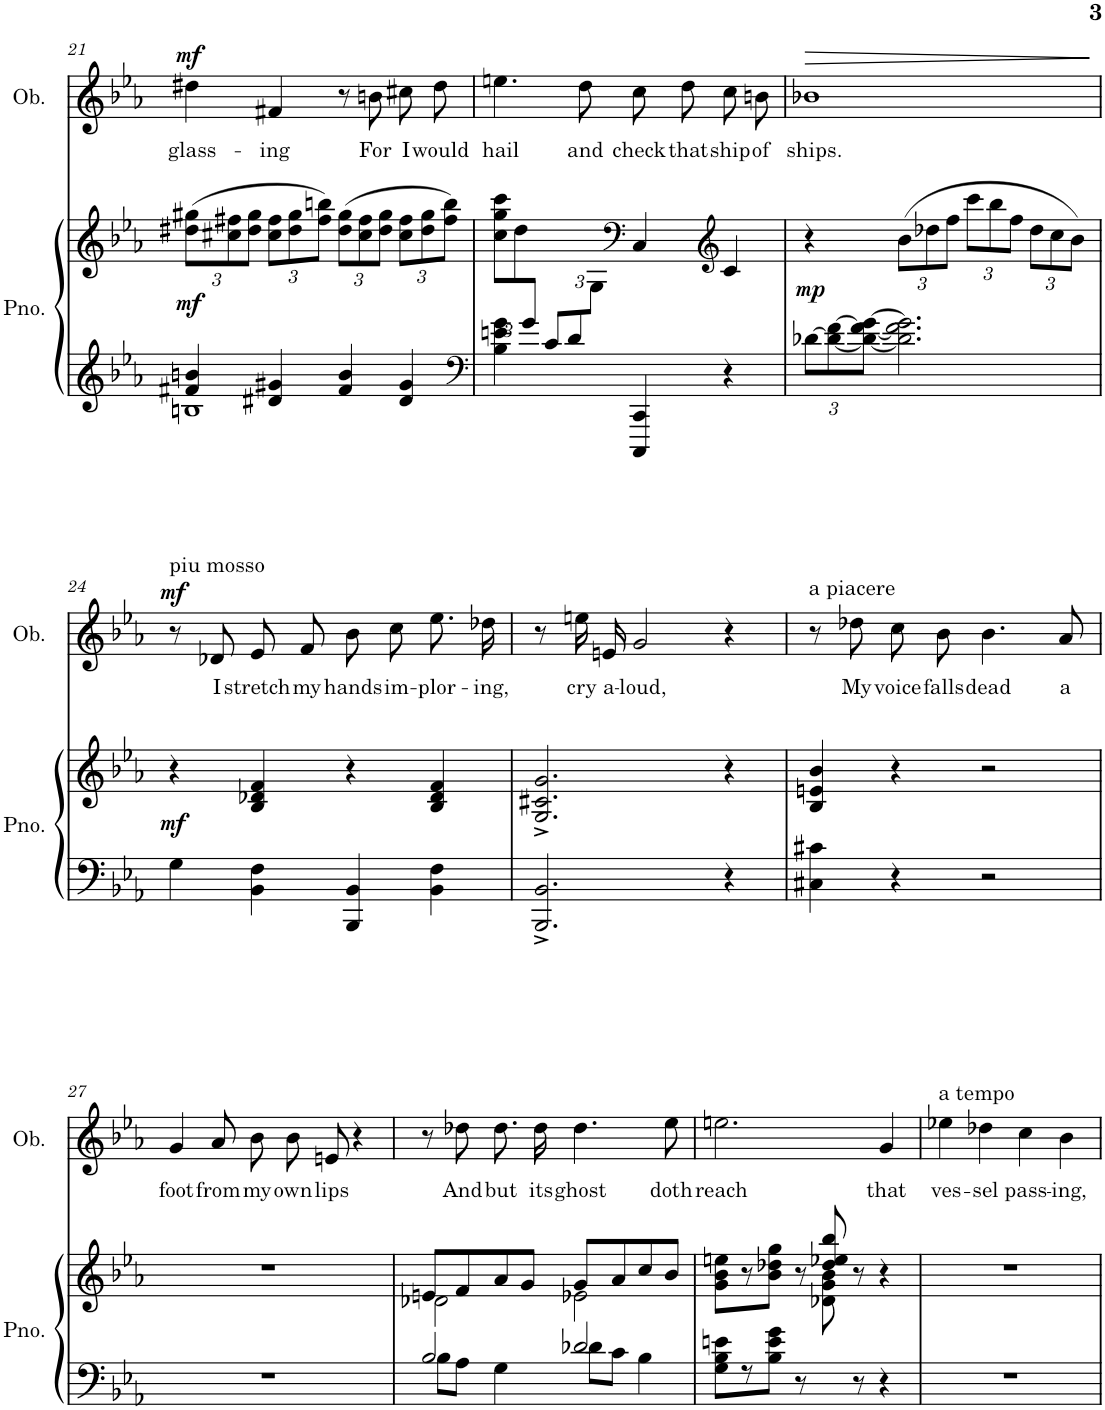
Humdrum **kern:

**kern	**kern	**dynam	**kern	**text	**dynam
*part2	*part2	*part2	*part1	*part1	*part1
*staff3	*staff2	*staff2/3	*staff1	*staff1	*staff1
*I"Piano	*	*	*I"Oboe	*	*
*I'Pno.	*	*	*I'Ob.	*	*
!!LO:PB:g=z
*clefG2	*clefG2	*	*clefG2	*	*
*k[b-e-a-]	*k[b-e-a-]	*	*k[b-e-a-]	*	*
*M4/4	*M4/4	*	*M4/4	*	*
*met(c)	*met(c)	*	*met(c)	*	*
=21	=21	=21	=21	=21	=21
*^	*	*	*	*	*
*	*	*Xbrackettup	*	*	*	*
!	!	!	!LO:DY:b	!	!LO:LY:b	!LO:DY:a
4f#X/ 4bn/	1Bn	(12dd#X\ 12gg#X\L	mf	4dd#X\	glass-	mf
.	.	12cc#X\ 12ff#X\	.	.	.	.
.	.	12dd#\ 12gg#\J	.	.	.	.
!	!	!	!	!	!LO:LY:b	!
4d#X/ 4g#X/	.	12cc#\ 12ff#\L	.	4f#X/	-ing	.
.	.	12dd#\ 12gg#\	.	.	.	.
.	.	12ff#\ 12bbn\J)	.	.	.	.
4f#/ 4b/	.	(12dd#\ 12gg#\L	.	8r	.	.
.	.	12cc#\ 12ff#\	.	.	.	.
!	!	!	!	!	!LO:LY:b	!
.	.	.	.	8bn\	For	.
.	.	12dd#\ 12gg#\J	.	.	.	.
!	!	!	!	!	!LO:LY:b	!
4d#/ 4g#/	.	12cc#\ 12ff#\L	.	8cc#X\L	I	.
.	.	12dd#\ 12gg#\	.	.	.	.
!	!	!	!	!	!LO:LY:b	!
.	.	.	.	8dd#\J	would	.
.	.	12ff#\ 12bb\J)	.	.	.	.
=22	=22	=22	=22	=22	=22	=22
*clefF4	*	*	*	*	*	*
*	*	*^	*	*	*	*
!	!	!	!	!	!	!LO:LY:b	!
6ryy	4B-\ 4en\ 4g\	12cc\ 12gg\ 12ccc\L	12%5ryy	.	4.een\	hail	.
.	.	12dd\	.	.	.	.	.
12g/J	.	12ryy	.	.	.	.	.
*	*Xbrackettup	*	*	*	*	*	*
2.ryy	12c/L	4ryy	.	.	.	.	.
.	12d/	.	.	.	.	.	.
!	!	!	!	!	!	!LO:LY:b	!
.	.	.	.	.	8dd\	and	.
.	12ryy	.	12G\J	.	.	.	.
*	*	*clefF4	*	*	*	*	*
!	!	!	!	!	!	!LO:LY:b	!
.	4CCC/ 4CC/	4C/	2ryy	.	8cc\L	check	.
!	!	!	!	!	!	!LO:LY:b	!
.	.	.	.	.	8dd\J	that	.
*	*	*clefG2	*	*	*	*	*
!	!	!	!	!	!	!LO:LY:b	!
.	4r	4c/	.	.	8cc\L	ship	.
!	!	!	!	!	!	!LO:LY:b	!
.	.	.	.	.	8bn\J	of	.
*v	*v	*	*	*	*	*	*
*	*v	*v	*	*	*	*
=23	=23	=23	=23	=23	=23
!	!	!LO:DY:b	!	!LO:LY:b	!LO:HP:b
[12d-X\L	4r	mp	1b-X	ships.	>
12d-\_ [12f\	.	.	.	.	.
12d-\_ 12f\_ [12g\J	.	.	.	.	.
2.d-\] 2.f\] 2.g\]	(12b-\L	.	.	.	.
.	12dd-X\	.	.	.	.
.	12ff\J	.	.	.	.
.	12ccc\L	.	.	.	.
.	12bb-\	.	.	.	.
.	12ff\J	.	.	.	.
.	12dd-\L	.	.	.	.
.	12cc\	.	.	.	.
.	12b-\J)	.	.	.	.
.	.	.	.	.	]
!!LO:LB:g=z
=24	=24	=24	=24	=24	=24
!	!	!	!LO:TX:a:t=piu mosso	!	!
!	!	!LO:DY:b	!	!	!LO:DY:a
4G\	4r	mf	8r	.	mf
!	!	!	!	!LO:LY:b	!
.	.	.	8d-X/	I	.
!	!	!	!	!LO:LY:b	!
4BB-\ 4F\	4B-/ 4d-X/ 4f/	.	8e-/L	stretch	.
!	!	!	!	!LO:LY:b	!
.	.	.	8f/J	my	.
!	!	!	!	!LO:LY:b	!
4BBB-/ 4BB-/	4r	.	8b-\L	hands	.
!	!	!	!	!LO:LY:b	!
.	.	.	8cc\J	im-	.
!	!	!	!	!LO:LY:b	!
4BB-\ 4F\	4B-/ 4d-/ 4f/	.	8.ee-\L	-plor-	.
!	!	!	!	!LO:LY:b	!
.	.	.	16dd-X\Jk	-ing,	.
=25	=25	=25	=25	=25	=25
2.BBB-/^ 2.BB-/^	2.G/^ 2.c#X/^ 2.g/^	.	8r	.	.
!	!	!	!	!LO:LY:b	!
.	.	.	16een/LL	cry	.
!	!	!	!	!LO:LY:b	!
.	.	.	16en/JJ	a-	.
!	!	!	!	!LO:LY:b	!
.	.	.	2g/	-loud,	.
4r	4r	.	4r	.	.
=26	=26	=26	=26	=26	=26
!	!	!	!LO:TX:a:t=a piacere	!	!
4C#X\ 4c#X\	4B-/ 4en/ 4b-/	.	8r	.	.
!	!	!	!	!LO:LY:b	!
.	.	.	8dd-X\	My	.
!	!	!	!	!LO:LY:b	!
4r	4r	.	8cc\L	voice	.
!	!	!	!	!LO:LY:b	!
.	.	.	8b-\J	falls	.
!	!	!	!	!LO:LY:b	!
2r	2r	.	4.b-\	dead	.
!	!	!	!	!LO:LY:b	!
.	.	.	8a-/	a	.
!!LO:LB:g=z
=27	=27	=27	=27	=27	=27
!	!	!	!	!LO:LY:b	!
1r	1r	.	4g/	foot	.
!	!	!	!	!LO:LY:b	!
.	.	.	8a-/L	from	.
!	!	!	!	!LO:LY:b	!
.	.	.	8b-/J	my	.
!	!	!	!	!LO:LY:b	!
.	.	.	8b-/L	own	.
!	!	!	!	!LO:LY:b	!
.	.	.	8en/J	lips	.
.	.	.	4r	.	.
=28	=28	=28	=28	=28	=28
*^	*^	*	*	*	*
2B-/	8B-\L	8en/L	2d-X\	.	8r	.	.
!	!	!	!	!	!	!LO:LY:b	!
.	8A-\J	8f/	.	.	8dd-X\	And	.
!	!	!	!	!	!	!LO:LY:b	!
.	4G\	8a-/	.	.	8.dd-\L	but	.
.	.	8g/J	.	.	.	.	.
!	!	!	!	!	!	!LO:LY:b	!
.	.	.	.	.	16dd-\Jk	its	.
!	!	!	!	!	!	!LO:LY:b	!
2d-X/	8d-\L	8g/L	2e-X\	.	4.dd-\	ghost	.
.	8c\J	8a-/	.	.	.	.	.
.	4B-\	8cc/	.	.	.	.	.
!	!	!	!	!	!	!LO:LY:b	!
.	.	8b-/J	.	.	8ee-\	doth	.
*v	*v	*	*	*	*	*	*
=29	=29	=29	=29	=29	=29	=29
!	!	!	!	!	!LO:LY:b	!
8G\ 8B-\ 8en\L	8g\ 8b-\ 8een\L	2ryy	.	2.een\	reach	.
8r	8r	.	.	.	.	.
8B-\ 8e\ 8g\J	8b-\ 8dd-X\ 8gg\J	.	.	.	.	.
8r	8r	.	.	.	.	.
8ryy	8dd-/ 8ee-X/ 8bb-/	8d-X\ 8g\ 8b-\	.	.	.	.
8r	8r	4.ryy	.	.	.	.
!	!	!	!	!	!LO:LY:b	!
4r	4r	.	.	4g/	that	.
*	*v	*v	*	*	*	*
=30	=30	=30	=30	=30	=30
!	!	!	!LO:TX:a:t=a tempo	!	!
!	!	!	!	!LO:LY:b	!
1r	1r	.	4ee-X\	ves-	.
!	!	!	!	!LO:LY:b	!
.	.	.	4dd-X\	-sel	.
!	!	!	!	!LO:LY:b	!
.	.	.	4cc\	pass-	.
!	!	!	!	!LO:LY:b	!
.	.	.	4b-\	-ing,	.
=	=	=	=	=	=
*-	*-	*-	*-	*-	*-
